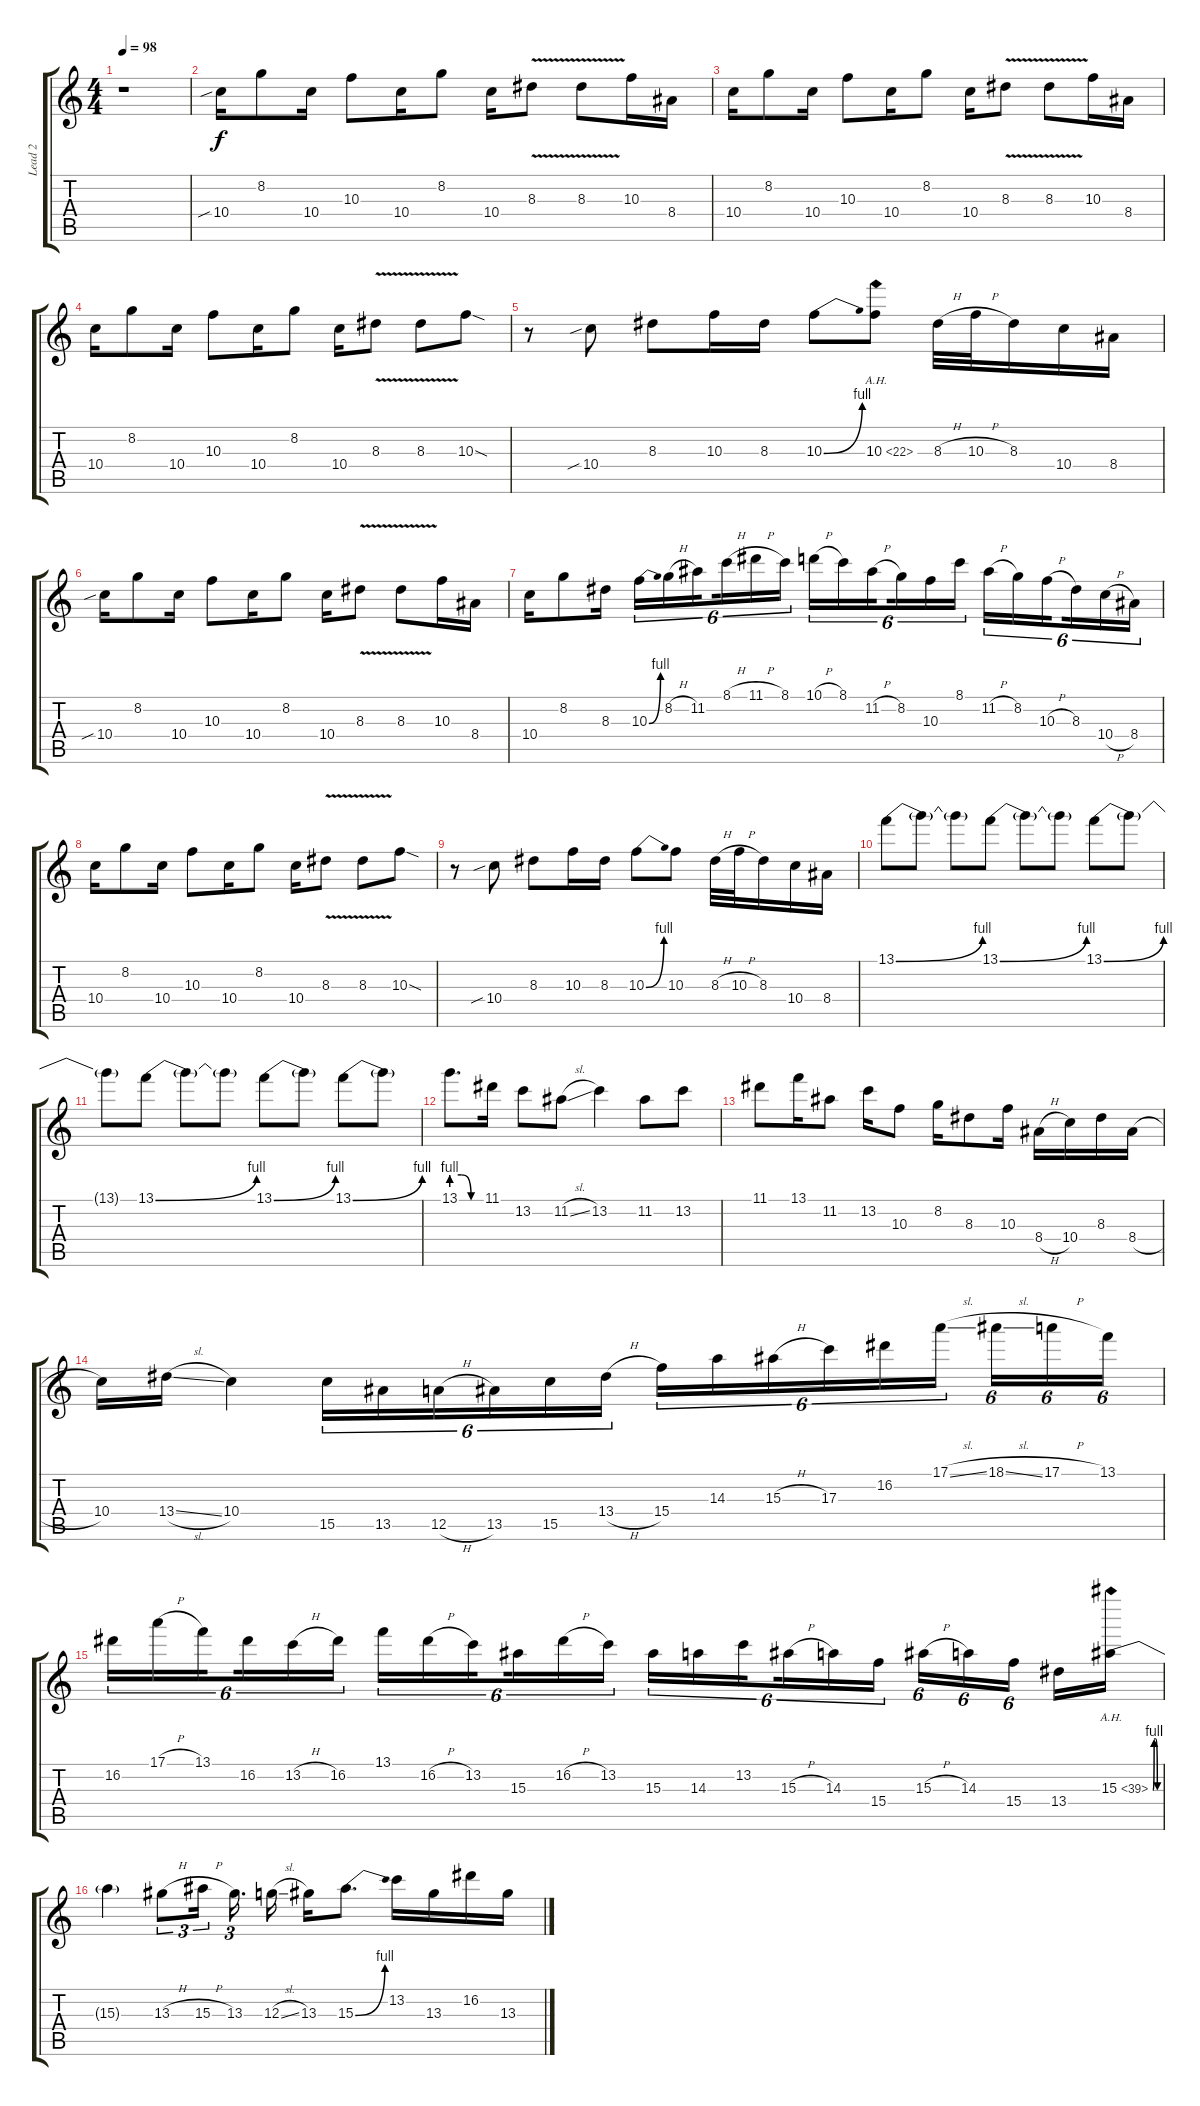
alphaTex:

\track ("Lead 2" "Lead 2") {instrument distortionguitar}
\staff {score tabs}
\tuning (E4 B3 G3 D3 A2 E2) {hide}
\ts (4 4)
\tempo 98
\clef g2
\ks c
r.1{dy f} |
10.4{sib}.16 8.2.8 10.4.16 10.3.8 10.4.16 8.2.8 10.4.16 8.3{v}.8 8.3{v}.8 10.3.16 8.4.16 |
10.4.16 8.2.8 10.4.16 10.3.8 10.4.16 8.2.8 10.4.16 8.3{v}.8 8.3{v}.8 10.3.16 8.4.16 |
10.4.16 8.2.8 10.4.16 10.3.8 10.4.16 8.2.8 10.4.16 8.3{v}.8 8.3{v}.8 10.3{sod}.8 |
r.8 10.4{sib}.8 8.3.8 10.3.16 8.3.16 10.3{be (bend 0 0 60 4)}.8 10.3{ah 12}.8 8.3{h}.32 10.3{h}.32 8.3.16 10.4.16 8.4.16 |
10.4{sib}.16 8.2.8 10.4.16 10.3.8 10.4.16 8.2.8 10.4.16 8.3{v}.8 8.3{v}.8 10.3.16 8.4.16 |
10.4.16 8.2.8 8.3.16 10.3{be (bend 0 0 60 4)}.16{tu (6 4)} 8.2{h}.16{tu (6 4)} 11.2.16{tu (6 4) beam splitsecondary} 8.1{h}.16{tu (6 4)} 11.1{h}.16{tu (6 4)} 8.1.16{tu (6 4)} 10.1{h}.16{tu (6 4)} 8.1.16{tu (6 4)} 11.2{h}.16{tu (6 4) beam splitsecondary} 8.2.16{tu (6 4)} 10.3.16{tu (6 4)} 8.1.16{tu (6 4)} 11.2{h}.16{tu (6 4)} 8.2.16{tu (6 4)} 10.3{h}.16{tu (6 4) beam splitsecondary} 8.3.16{tu (6 4)} 10.4{h}.16{tu (6 4)} 8.4.16{tu (6 4)} |
10.4.16 8.2.8 10.4.16 10.3.8 10.4.16 8.2.8 10.4.16 8.3{v}.8 8.3{v}.8 10.3{sod}.8 |
r.8 10.4{sib}.8 8.3.8 10.3.16 8.3.16 10.3{be (bend 0 0 60 4)}.8 10.3.8 8.3{h}.32 10.3{h}.32 8.3.16 10.4.16 8.4.16 |
13.1{be (bend 0 0 60 4)}.8 13.1{t}.8 13.1{t}.8 13.1{be (bend 0 0 60 4)}.8 13.1{t}.8 13.1{t}.8 13.1{be (bend 0 0 60 4)}.8 13.1{t}.8 |
13.1{t}.8 13.1{be (bend 0 0 60 4)}.8 13.1{t}.8 13.1{t}.8 13.1{be (bend 0 0 60 4)}.8 13.1{t}.8 13.1{be (bend 0 0 60 4)}.8 13.1{t}.8 |
13.1{be (custom 0 4 20 4 40 0 60 0)}.8{d} 11.1.16 13.2.8 11.2{sl}.8 13.2.4 11.2.8 13.2.8 |
11.1.8 13.1.16 11.2.8 13.2.16 10.3.8 8.2.16 8.3.8 10.3.16 8.4{h}.16 10.4.16 8.3.16 8.4{h}.16 |
10.4.16 13.4{sl}.16 10.4.4 15.5.16{tu (6 4)} 13.5.16{tu (6 4)} 12.5{h}.16{tu (6 4)} 13.5.16{tu (6 4)} 15.5.16{tu (6 4)} 13.4{h}.16{tu (6 4) beam splitsecondary} 15.4.16{tu (6 4)} 14.3.16{tu (6 4)} 15.3{h}.16{tu (6 4)} 17.3.16{tu (6 4)} 16.2.16{tu (6 4)} 17.1{sl}.16{tu (6 4) beam splitsecondary} 18.1{sl}.16{tu (6 4)} 17.1{h}.16{tu (6 4)} 13.1.16{tu (6 4)} |
16.2.16{tu (6 4)} 17.1{h}.16{tu (6 4)} 13.1.16{tu (6 4) beam splitsecondary} 16.2.16{tu (6 4)} 13.2{h}.16{tu (6 4)} 16.2.16{tu (6 4)} 13.1.16{tu (6 4)} 16.2{h}.16{tu (6 4)} 13.2.16{tu (6 4) beam splitsecondary} 15.3.16{tu (6 4)} 16.2{h}.16{tu (6 4)} 13.2.16{tu (6 4)} 15.3.16{tu (6 4)} 14.3.16{tu (6 4)} 13.2.16{tu (6 4) beam splitsecondary} 15.3{h}.16{tu (6 4)} 14.3.16{tu (6 4)} 15.4.16{tu (6 4)} 15.3{h}.16{tu (6 4)} 14.3.16{tu (6 4)} 15.4.16{tu (6 4) beam splitsecondary} 13.4.16 15.3{be (custom 0 0 10 4 25 4 40 0 60 0) ah 24}.16 |
15.3{t}.4 13.3{h}.8{tu (3 2)} 15.3{h}.16{tu (3 2) beam splitsecondary} 13.3.16{d tu (3 2)} 12.3{sl}.16 13.3.16 15.3{be (bend 0 0 60 4)}.8{d} 13.2.16 13.3.16 16.2.16 13.3.16
